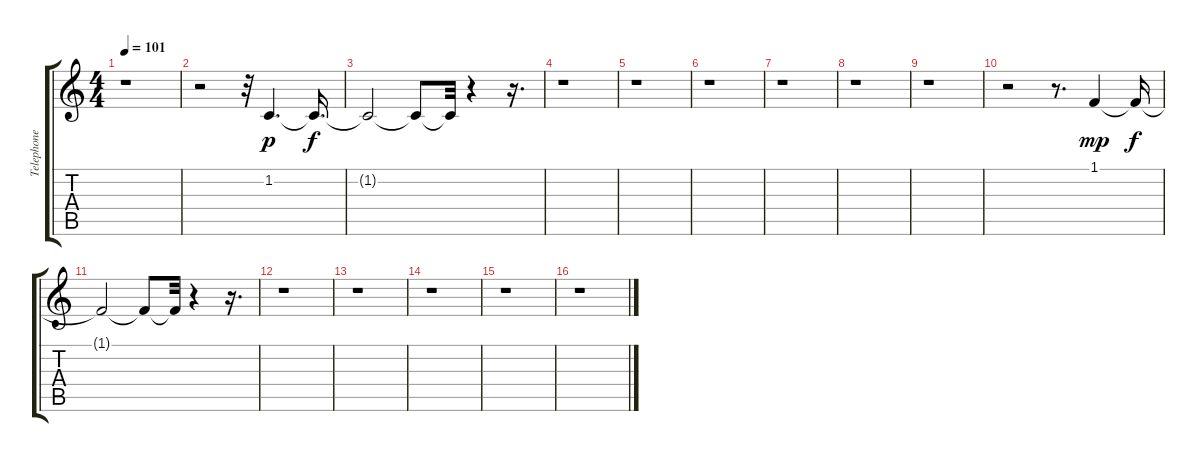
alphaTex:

\track ("Telephone" "Telephone") {instrument telephonering}
\staff {score tabs}
\tuning (E4 B3 G3 D3 A2 E2) {hide}
\ts (4 4)
\tempo 101
\clef g2
\ks c
r.1{dy f} |
r.2 r.32 1.2.4{d dy p} 1.2{t}.16{d dy f} |
1.2{t}.2 1.2{t}.8 1.2{t}.32 r.4 r.16{d} |
r.1 |
r.1 |
r.1 |
r.1 |
r.1 |
r.1 |
r.2 r.8{d} 1.1.4{dy mp} 1.1{t}.16{dy f} |
1.1{t}.2 1.1{t}.8 1.1{t}.32 r.4 r.16{d} |
r.1 |
r.1 |
r.1 |
r.1 |
r.1
